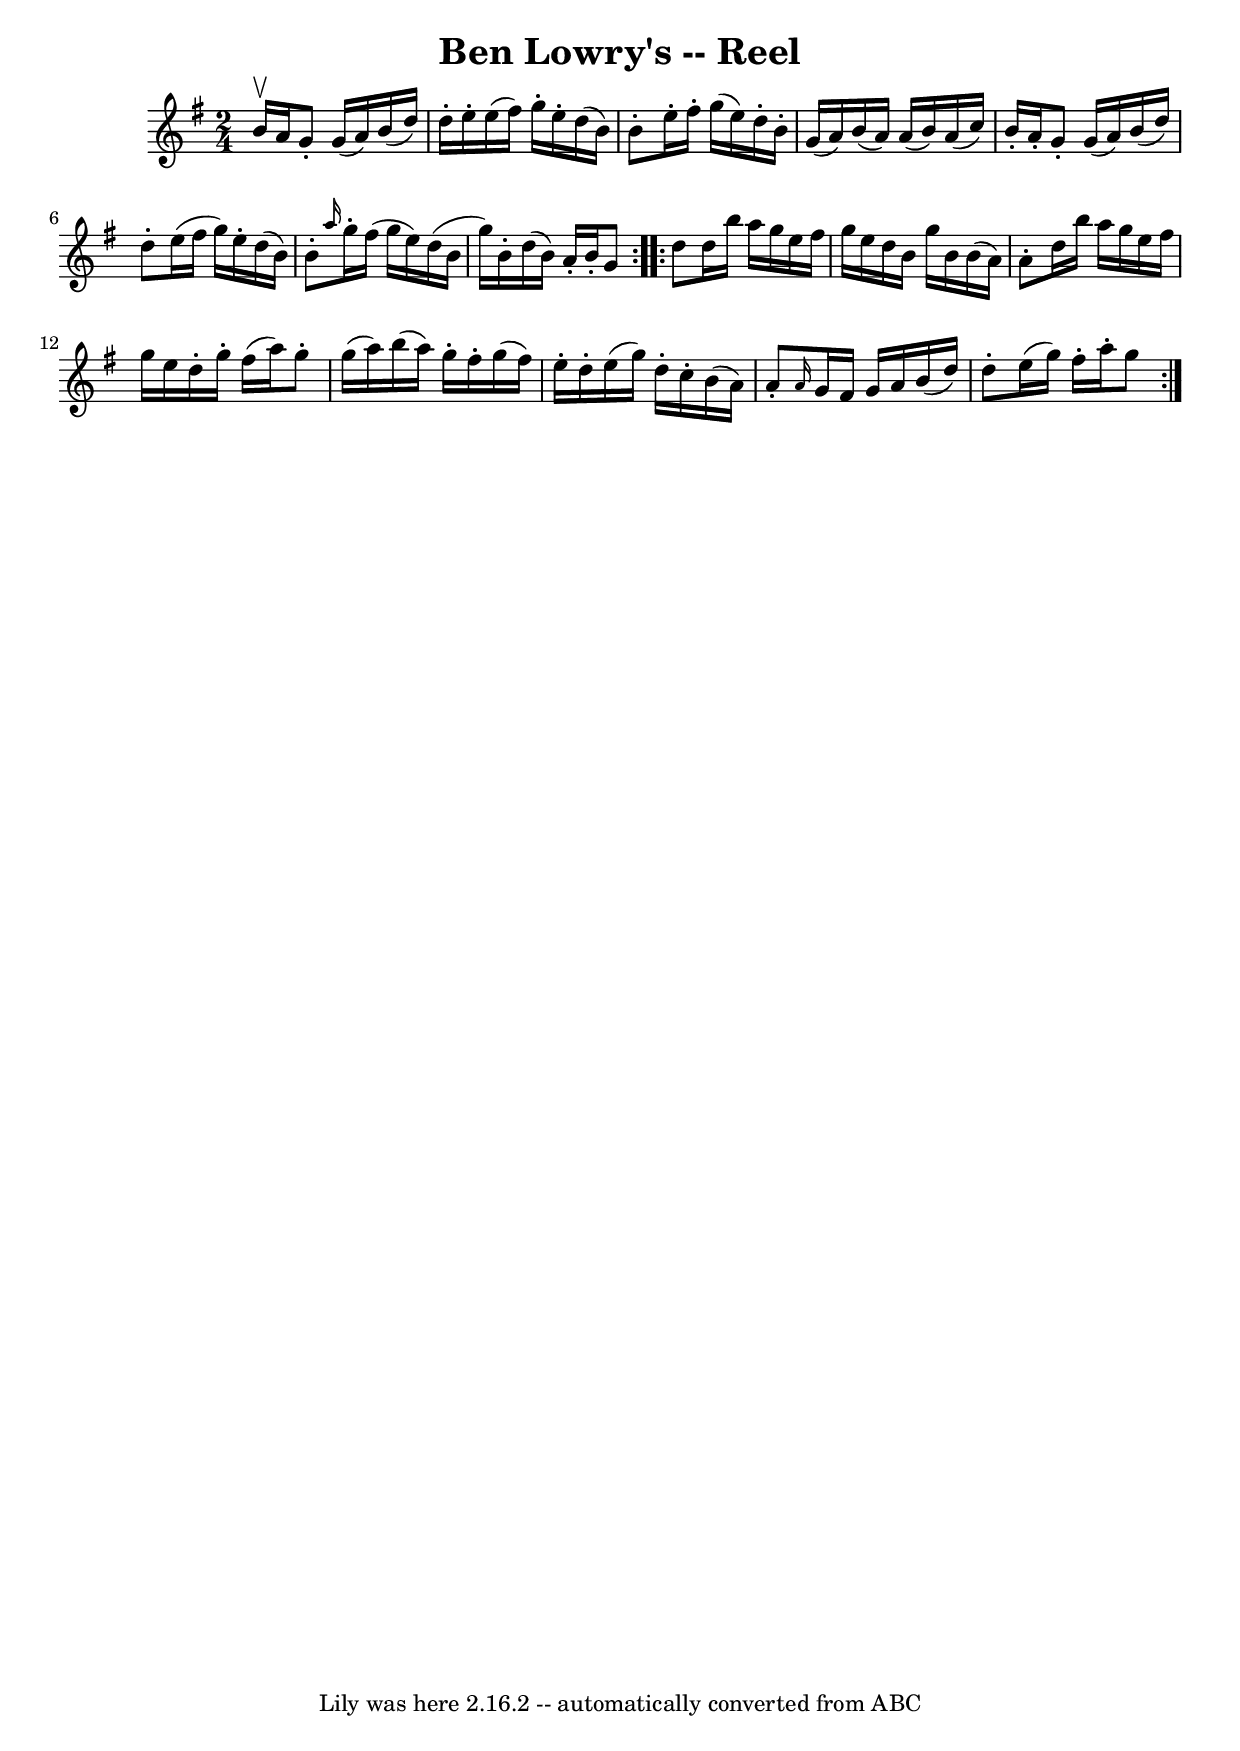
\version "2.16.2"
\include "Mammoth.ily"
\header {
  %% book = "Ryan's Mammoth Collection"
  crossRefNumber = "1"
  footnotes = "\\\\190"
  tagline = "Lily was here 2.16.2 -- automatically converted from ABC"
  title = "Ben Lowry's -- Reel"

}
voicedefault =  {



  \repeat volta 2 {

    \time 2/4 
    \key g \major
    b'16^\upbow a'16  |
    g'8-. g'16 (
    a'16) b'16 (d''16) d''16-. e''16-.   |
    e''16 (
    fis''16) g''16-. e''16-. d''16 (b'16) b'8-.   |
    
    e''16-. fis''16-. g''16 (e''16) d''16-. b'16-. g'16 (
    a'16)   |
    b'16 (a'16) a'16 (b'16) a'16 (c''16) b'16-. a'16-.   |
    g'8-. g'16 (a'16) b'16 (
    d''16) d''8-.   |
    e''16 (fis''16 g''16) e''16-.   
    d''16 (b'16) b'8-.   |
    \grace { a''16  
	   } g''16-.   
    fis''16 (g''16 e''16) d''16 (b'16 g''16) b'16-.   
    |
    d''16 (b'16) a'16-. b'16-. g'8  
  }     

  \repeat volta 2 {
    d''8  |
    d''16 b''16 a''16 g''16    
    e''16 fis''16 g''16 e''16    |
    d''16 b'16 g''16 b'16 
    b'16 (a'16) a'8-.   |
    d''16 b''16 a''16 g''16    
    e''16 fis''16 g''16 e''16    |
    d''16-. g''16-. fis''16 
    (a''16) g''8-. g''16 (a''16)   |
    b''16 (a''16) g''16-. fis''16-. g''16 (fis''16) e''16-. d''16-.   
    |
    e''16 (g''16) d''16-. c''16-. b'16 (a'16) a'8-.   |
    \grace { a'16  
	   } g'16 fis'16 g'16 a'16 b'16 (
    d''16) d''8-.   |
    e''16 (g''16) fis''16-. a''16-.   
    g''8  
  }   

}

\score{
  <<

    \context Staff="default"
    {
      \voicedefault 
      
    }

  >>
  \layout {
    
  }
  \midi {
  }

}
